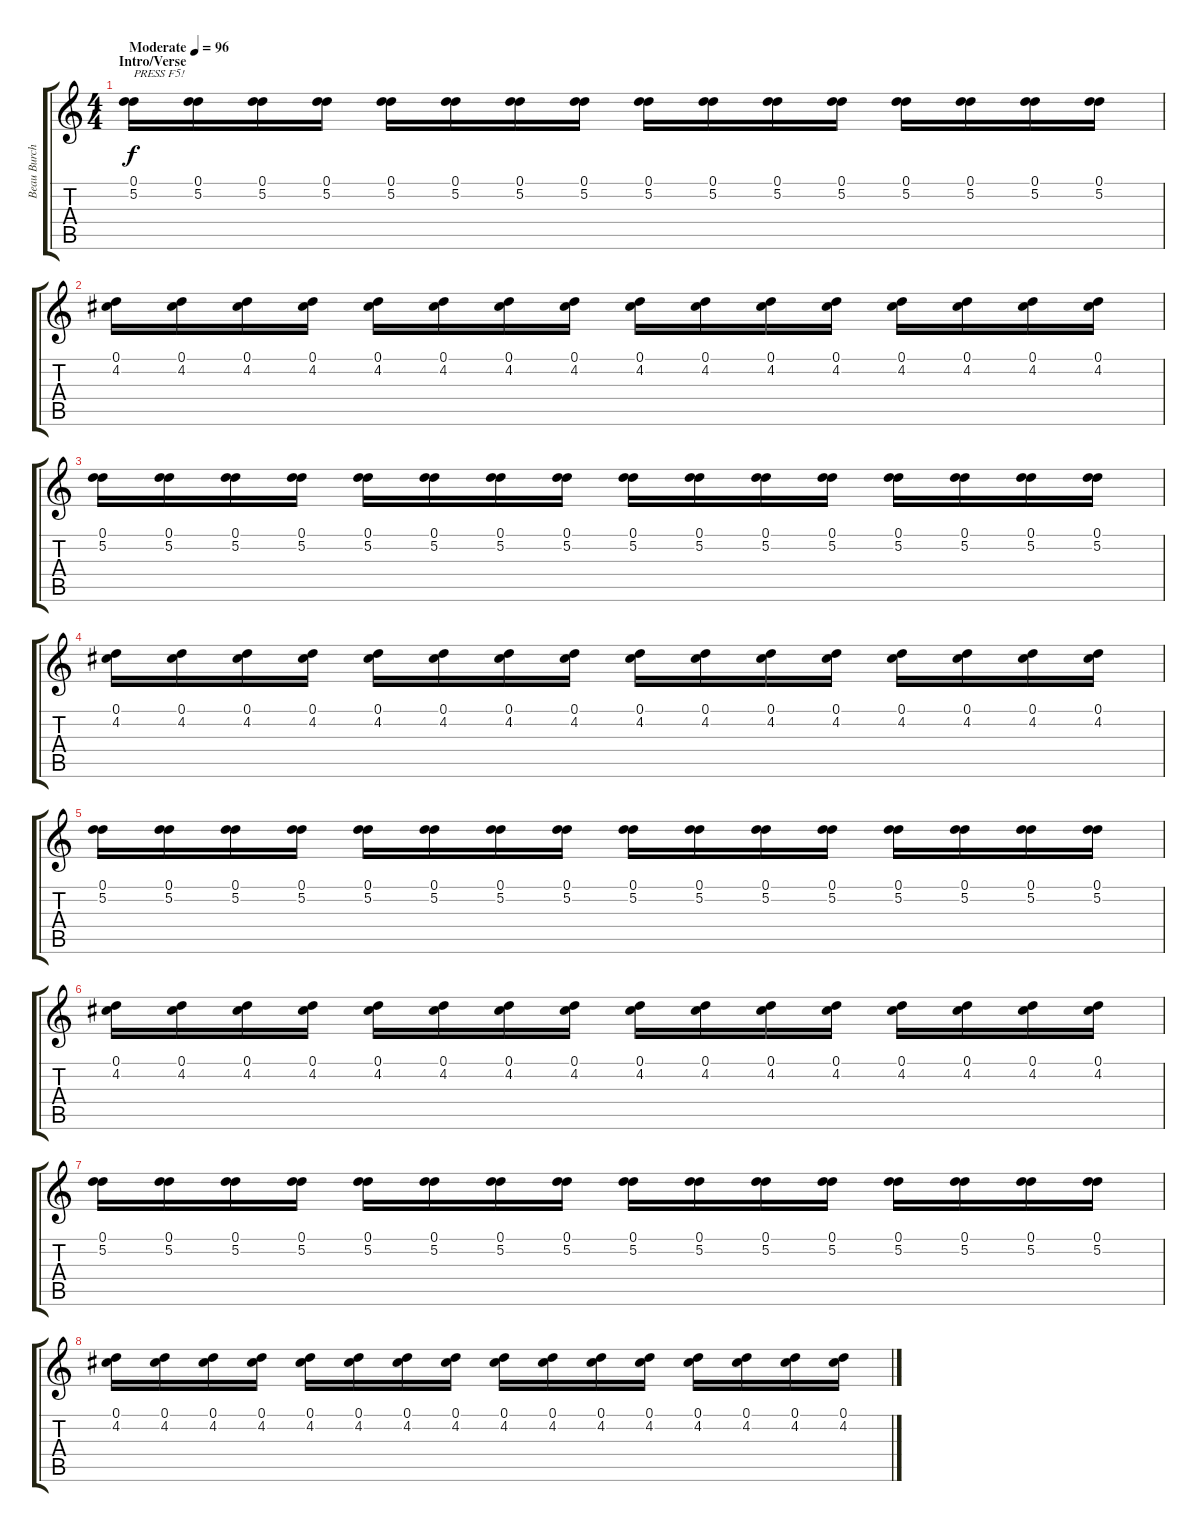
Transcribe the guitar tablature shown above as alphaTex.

\track ("Beau Burchell" "Beau Burch") {instrument distortionguitar}
\staff {score tabs}
\tuning (D4 A3 F3 C3 G2 D2) {hide}
\ts (4 4)
\section ("" "Intro/Verse")
\tempo (96 "Moderate")
\clef g2
\ks c
(0.1 5.2).16{txt "PRESS F5!" dy f instrument distortionguitar} (0.1 5.2).16 (0.1 5.2).16 (0.1 5.2).16 (0.1 5.2).16 (0.1 5.2).16 (0.1 5.2).16 (0.1 5.2).16 (0.1 5.2).16 (0.1 5.2).16 (0.1 5.2).16 (0.1 5.2).16 (0.1 5.2).16 (0.1 5.2).16 (0.1 5.2).16 (0.1 5.2).16 |
(0.1 4.2).16 (0.1 4.2).16 (0.1 4.2).16 (0.1 4.2).16 (0.1 4.2).16 (0.1 4.2).16 (0.1 4.2).16 (0.1 4.2).16 (0.1 4.2).16 (0.1 4.2).16 (0.1 4.2).16 (0.1 4.2).16 (0.1 4.2).16 (0.1 4.2).16 (0.1 4.2).16 (0.1 4.2).16 |
(0.1 5.2).16 (0.1 5.2).16 (0.1 5.2).16 (0.1 5.2).16 (0.1 5.2).16 (0.1 5.2).16 (0.1 5.2).16 (0.1 5.2).16 (0.1 5.2).16 (0.1 5.2).16 (0.1 5.2).16 (0.1 5.2).16 (0.1 5.2).16 (0.1 5.2).16 (0.1 5.2).16 (0.1 5.2).16 |
(0.1 4.2).16 (0.1 4.2).16 (0.1 4.2).16 (0.1 4.2).16 (0.1 4.2).16 (0.1 4.2).16 (0.1 4.2).16 (0.1 4.2).16 (0.1 4.2).16 (0.1 4.2).16 (0.1 4.2).16 (0.1 4.2).16 (0.1 4.2).16 (0.1 4.2).16 (0.1 4.2).16 (0.1 4.2).16 |
(0.1 5.2).16 (0.1 5.2).16 (0.1 5.2).16 (0.1 5.2).16 (0.1 5.2).16 (0.1 5.2).16 (0.1 5.2).16 (0.1 5.2).16 (0.1 5.2).16 (0.1 5.2).16 (0.1 5.2).16 (0.1 5.2).16 (0.1 5.2).16 (0.1 5.2).16 (0.1 5.2).16 (0.1 5.2).16 |
(0.1 4.2).16 (0.1 4.2).16 (0.1 4.2).16 (0.1 4.2).16 (0.1 4.2).16 (0.1 4.2).16 (0.1 4.2).16 (0.1 4.2).16 (0.1 4.2).16 (0.1 4.2).16 (0.1 4.2).16 (0.1 4.2).16 (0.1 4.2).16 (0.1 4.2).16 (0.1 4.2).16 (0.1 4.2).16 |
(0.1 5.2).16 (0.1 5.2).16 (0.1 5.2).16 (0.1 5.2).16 (0.1 5.2).16 (0.1 5.2).16 (0.1 5.2).16 (0.1 5.2).16 (0.1 5.2).16 (0.1 5.2).16 (0.1 5.2).16 (0.1 5.2).16 (0.1 5.2).16 (0.1 5.2).16 (0.1 5.2).16 (0.1 5.2).16 |
(0.1 4.2).16 (0.1 4.2).16 (0.1 4.2).16 (0.1 4.2).16 (0.1 4.2).16 (0.1 4.2).16 (0.1 4.2).16 (0.1 4.2).16 (0.1 4.2).16 (0.1 4.2).16 (0.1 4.2).16 (0.1 4.2).16 (0.1 4.2).16 (0.1 4.2).16 (0.1 4.2).16 (0.1 4.2).16
